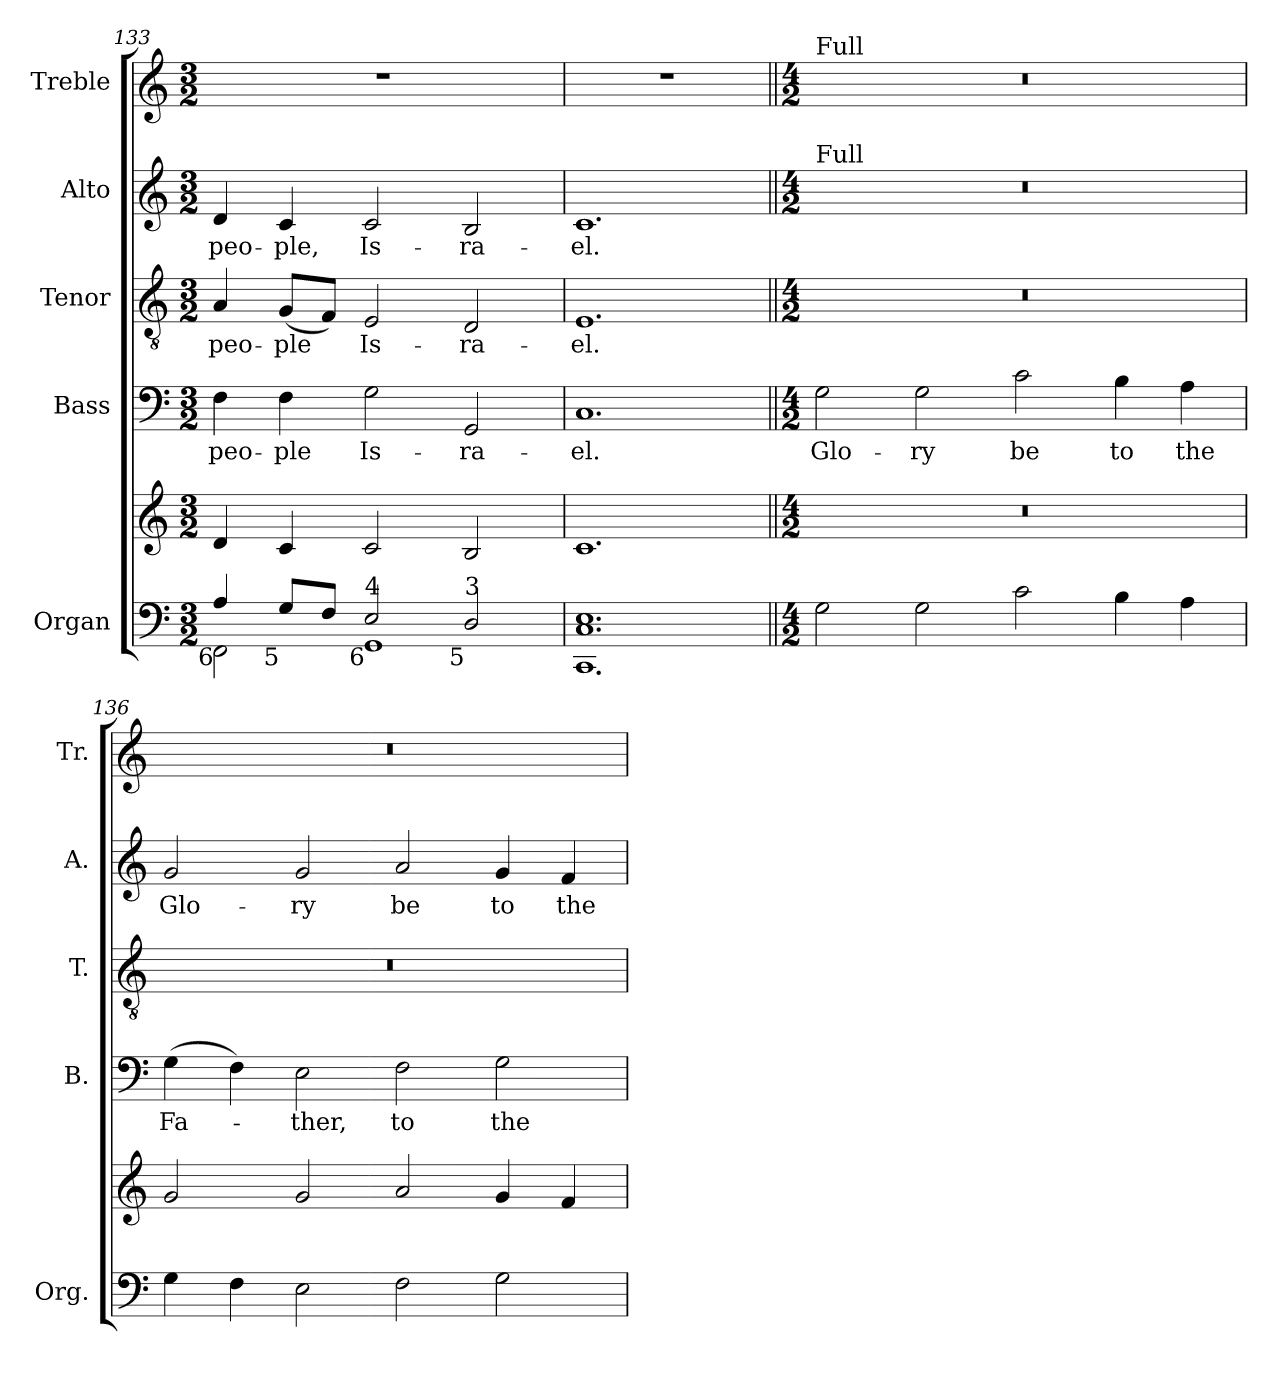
**kern	**kern	**kern	**text	**kern	**text	**kern	**text	**kern
*part5	*part5	*part4	*part4	*part3	*part3	*part2	*part2	*part1
*staff6	*staff5	*staff4	*staff4	*staff3	*staff3	*staff2	*staff2	*staff1
*I"Organ	*	*I"Bass	*	*I"Tenor	*	*I"Alto	*	*I"Treble
*I'Org.	*	*I'B.	*	*I'T.	*	*I'A.	*	*I'Tr.
*clefF4	*clefG2	*clefF4	*	*clefGv2	*	*clefG2	*	*clefG2
*	*	*	*	*ITrd7c12	*	*	*	*
*k[]	*k[]	*k[]	*	*k[]	*	*k[]	*	*k[]
*C:	*C:	*C:	*	*C:	*	*C:	*	*C:
*M3/2	*M3/2	*M3/2	*	*M3/2	*	*M3/2	*	*M3/2
=133	=133	=133	=133	=133	=133	=133	=133	=133
*^	*	*	*	*	*	*	*	*
!	!	!	!	!LO:LY:b:color=#000000	!	!	!	!	!
!	!	!	!	!	!	!LO:LY:b:color=#000000	!	!	!
!LO:TX:b:rj:t=6	!	!	!	!	!	!	!	!	!
!	!	!	!	!	!	!	!	!LO:LY:b:color=#000000	!LO:N:vis=1
4Ai/	2FFi\	4di/	4Fi\	peo-	4AAi/	peo-	4di/	peo-	1.r
!	!	!	!	!LO:LY:b:color=#000000	!	!	!	!	!
!	!	!	!	!	!	!LO:LY:b:color=#000000	!	!	!
!LO:TX:b:rj:t=5	!	!	!	!	!	!	!	!	!
!	!	!	!	!	!	!	!	!LO:LY:b:color=#000000	!
8Gi/L	.	4ci/	4Fi\	-ple	(8GGi/L	-ple	4ci/	-ple,	.
8Fi/J	.	.	.	.	8FFi/J)	.	.	.	.
!	!	!	!	!LO:LY:b:color=#000000	!	!	!	!	!
!	!	!	!	!	!	!LO:LY:b:color=#000000	!	!	!
!LO:TX:b:rj:t=6	!	!	!	!	!	!	!	!	!
!LO:TX:t=4	!	!	!	!	!	!	!	!	!
!	!	!	!	!	!	!	!	!LO:LY:b:color=#000000	!
2Ei/	1GGi	2ci/	2Gi\	Is-	2EEi/	Is-	2ci/	Is-	.
!	!	!	!	!LO:LY:b:color=#000000	!	!	!	!	!
!	!	!	!	!	!	!LO:LY:b:color=#000000	!	!	!
!LO:TX:b:rj:t=5	!	!	!	!	!	!	!	!	!
!LO:TX:t=3	!	!	!	!	!	!	!	!	!
!	!	!	!	!	!	!	!	!LO:LY:b:color=#000000	!
2Di/	.	2Bi/	2GGi/	-ra-	2DDi/	-ra-	2Bi/	-ra-	.
=134	=134	=134	=134	=134	=134	=134	=134	=134	=134
!	!	!	!	!LO:LY:b:color=#000000	!	!	!	!	!
!	!	!	!	!	!	!LO:LY:b:color=#000000	!	!	!
!	!	!	!	!	!	!	!	!LO:LY:b:color=#000000	!LO:N:vis=1
1.Ei	1.CCi 1.Ci	1.ci	1.Ci	-el.	1.EEi	-el.	1.ci	-el.	1.r
*v	*v	*	*	*	*	*	*	*	*
!!LO:LB:g=z
=135||	=135||	=135||	=135||	=135||	=135||	=135||	=135||	=135||
*M4/2	*M4/2	*M4/2	*	*M4/2	*	*M4/2	*	*M4/2
*^	*	*	*	*	*	*	*	*
!	!	!LO:N:vis=1	!	!	!	!	!	!	!
*v	*v	*	*	*	*	*	*	*	*
*^	*	*	*	*	*	*	*	*
!	!	!	!	!	!	!	!	!	!LO:TX:a:t=Full
!	!	!	!	!	!	!	!LO:TX:a:t=Full	!	!
!	!	!	!	!LO:LY:b:color=#000000	!LO:N:vis=1	!	!LO:N:vis=1	!	!LO:N:vis=1
*v	*v	*	*	*	*	*	*	*	*
2Gi\	0r	2Gi\	Glo-	0r	.	0r	.	0r
!	!	!	!LO:LY:b:color=#000000	!	!	!	!	!
2Gi\	.	2Gi\	-ry	.	.	.	.	.
!	!	!	!LO:LY:b:color=#000000	!	!	!	!	!
2ci\	.	2ci\	be	.	.	.	.	.
!	!	!	!LO:LY:b:color=#000000	!	!	!	!	!
4Bi\	.	4Bi\	to	.	.	.	.	.
!	!	!	!LO:LY:b:color=#000000	!	!	!	!	!
4Ai\	.	4Ai\	the	.	.	.	.	.
=136	=136	=136	=136	=136	=136	=136	=136	=136
!	!	!	!LO:LY:b:color=#000000	!LO:N:vis=1	!	!	!	!
!	!	!	!	!	!	!	!LO:LY:b:color=#000000	!LO:N:vis=1
4Gi\	2gi/	(4Gi\	Fa-	0r	.	2gi/	Glo-	0r
4Fi\	.	4Fi\)	.	.	.	.	.	.
!	!	!	!LO:LY:b:color=#000000	!	!	!	!	!
!	!	!	!	!	!	!	!LO:LY:b:color=#000000	!
2Ei\	2gi/	2Ei\	-ther,	.	.	2gi/	-ry	.
!	!	!	!LO:LY:b:color=#000000	!	!	!	!	!
!	!	!	!	!	!	!	!LO:LY:b:color=#000000	!
2Fi\	2ai/	2Fi\	to	.	.	2ai/	be	.
!	!	!	!LO:LY:b:color=#000000	!	!	!	!	!
!	!	!	!	!	!	!	!LO:LY:b:color=#000000	!
2Gi\	4gi/	2Gi\	the	.	.	4gi/	to	.
!	!	!	!	!	!	!	!LO:LY:b:color=#000000	!
.	4fi/	.	.	.	.	4fi/	the	.
=	=	=	=	=	=	=	=	=
*-	*-	*-	*-	*-	*-	*-	*-	*-
